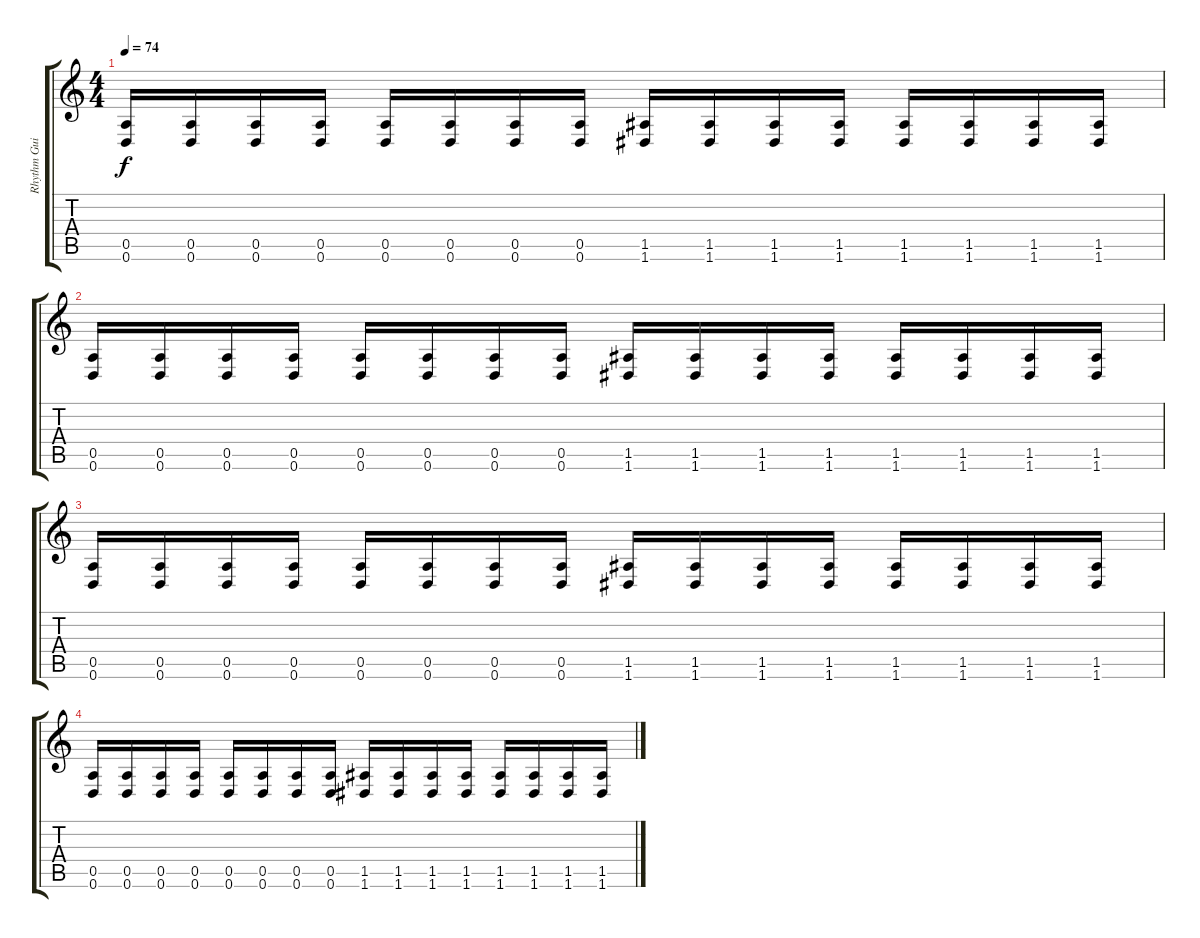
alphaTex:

\track ("Rhythm Guitar" "Rhythm Gui") {instrument distortionguitar}
\staff {score tabs}
\tuning (E4 B3 G3 D3 A2 D2) {hide}
\ts (4 4)
\tempo 74
\clef g2
\ks c
(0.5 0.6).16{dy f} (0.5 0.6).16 (0.5 0.6).16 (0.5 0.6).16 (0.5 0.6).16 (0.5 0.6).16 (0.5 0.6).16 (0.5 0.6).16 (1.5 1.6).16 (1.5 1.6).16 (1.5 1.6).16 (1.5 1.6).16 (1.5 1.6).16 (1.5 1.6).16 (1.5 1.6).16 (1.5 1.6).16 |
(0.5 0.6).16 (0.5 0.6).16 (0.5 0.6).16 (0.5 0.6).16 (0.5 0.6).16 (0.5 0.6).16 (0.5 0.6).16 (0.5 0.6).16 (1.5 1.6).16 (1.5 1.6).16 (1.5 1.6).16 (1.5 1.6).16 (1.5 1.6).16 (1.5 1.6).16 (1.5 1.6).16 (1.5 1.6).16 |
(0.5 0.6).16 (0.5 0.6).16 (0.5 0.6).16 (0.5 0.6).16 (0.5 0.6).16 (0.5 0.6).16 (0.5 0.6).16 (0.5 0.6).16 (1.5 1.6).16 (1.5 1.6).16 (1.5 1.6).16 (1.5 1.6).16 (1.5 1.6).16 (1.5 1.6).16 (1.5 1.6).16 (1.5 1.6).16 |
(0.5 0.6).16 (0.5 0.6).16 (0.5 0.6).16 (0.5 0.6).16 (0.5 0.6).16 (0.5 0.6).16 (0.5 0.6).16 (0.5 0.6).16 (1.5 1.6).16 (1.5 1.6).16 (1.5 1.6).16 (1.5 1.6).16 (1.5 1.6).16 (1.5 1.6).16 (1.5 1.6).16 (1.5 1.6).16
